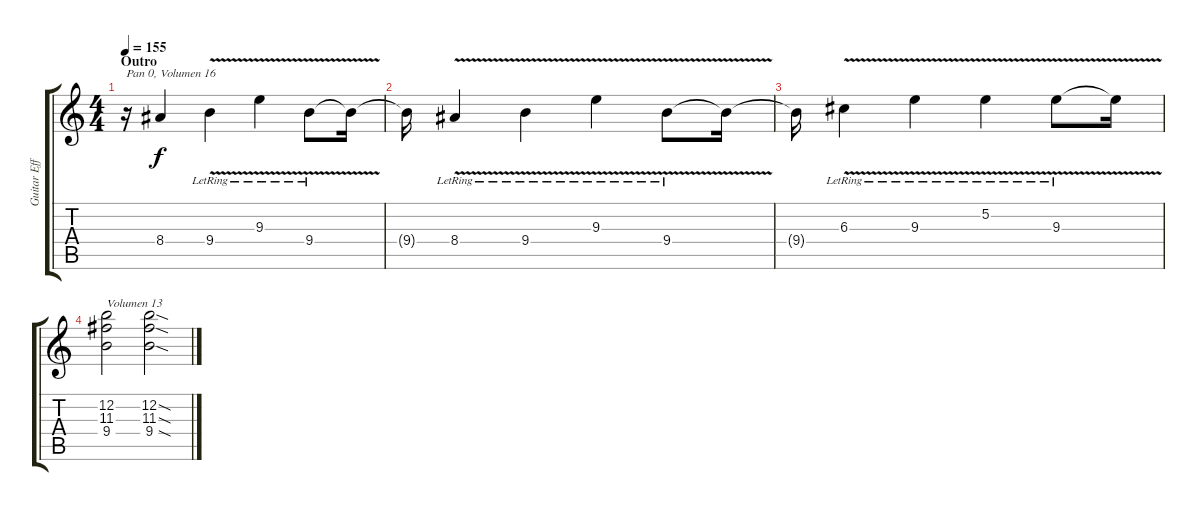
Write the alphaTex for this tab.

\track ("Guitar Effect Solo" "Guitar Eff") {instrument distortionguitar}
\staff {score tabs}
\tuning (E4 B3 G3 D3 A2 E2) {hide}
\ts (4 4)
\section ("" "Outro")
\tempo 155
\clef g2
\ks c
r.16{txt "Pan 0, Volumen 16" dy f volume 16 balance 8} 8.4.4 9.4{v lr}.4 9.3{v lr}.4 9.4{v lr}.8 9.4{t}.16 |
9.4{t}.16 8.4{v lr}.4 9.4{v lr}.4 9.3{v lr}.4 9.4{v lr}.8 9.4{t}.16 |
9.4{t}.16 6.3{v lr}.4 9.3{v lr}.4 5.2{v lr}.4 9.3{v lr}.8 9.3{t}.16 |
(12.2 11.3 9.4).2{txt "Volumen 13" volume 13} (12.2{sod} 11.3{sod} 9.4{sod}).2
